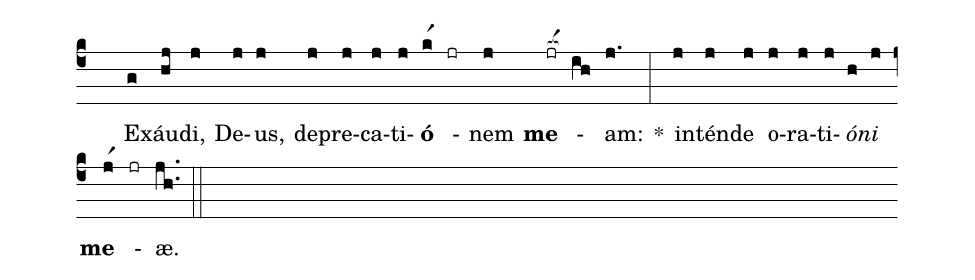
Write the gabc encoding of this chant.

%%
(c4)
( )Ex(g)áu(hj)di,(j) De(j)us,(j) de(j)pre(j)ca(j)ti(j)<b>ó</b>(kr1) -(jr) nem(j) <b>me</b>(jr[ocba:1{]) -(ih[ocba:1}]) am:(j.) *(:)
in(j)tén(j)de(j) o(j)ra(j)ti(j)<i>ó</i>(h)<i>ni</i>(j) <b>me</b>(jr1) -(jr) æ.(jh..) (::)
